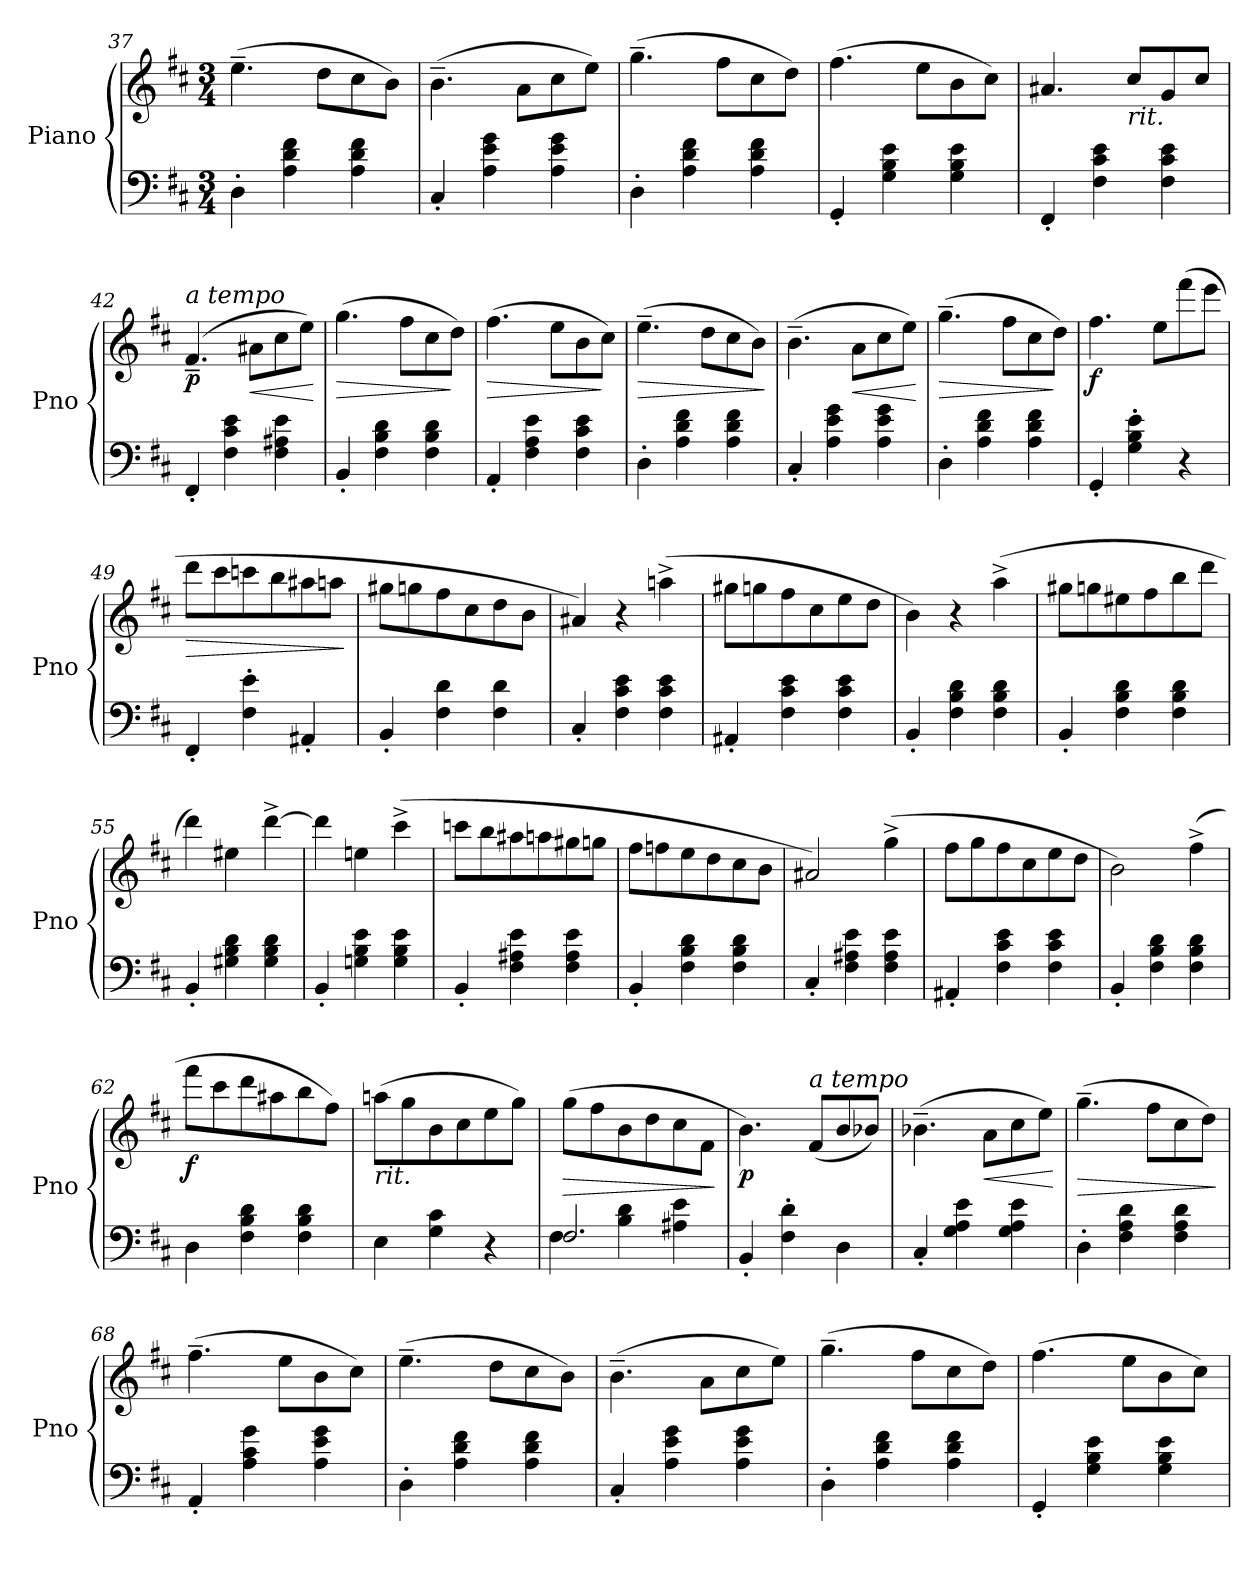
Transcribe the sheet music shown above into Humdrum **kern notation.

**kern	**kern	**dynam
*part1	*part1	*part1
*staff2	*staff1	*staff1/2
*I"Piano	*	*
*I'Pno	*	*
*clefF4	*clefG2	*
*k[f#c#]	*k[f#c#]	*
*M3/4	*M3/4	*
=37	=37	=37
4D'\	(>4.ee~\	.
4A\ 4d\ 4f#\	.	.
.	8dd\L	.
4A\ 4d\ 4f#\	8cc#\	.
.	8b\J)	.
=38	=38	=38
4C#'/	(>4.b~\	.
4A\ 4e\ 4g\	.	.
.	8a\L	.
4A\ 4e\ 4g\	8cc#\	.
.	8ee\J)	.
=39	=39	=39
4D'\	(>4.gg~\	.
4A\ 4d\ 4f#\	.	.
.	8ff#\L	.
4A\ 4d\ 4f#\	8cc#\	.
.	8dd\J)	.
=40	=40	=40
4GG'/	(>4.ff#\	.
4G\ 4B\ 4e\	.	.
.	8ee\L	.
4G\ 4B\ 4e\	8b\	.
.	8cc#\J)	.
=41	=41	=41
4FF#'/	4.a#X/	.
4F#\ 4c#\ 4e\	.	.
!	!LO:TX:b:i:t=rit.	!
.	8cc#/L	.
4F#\ 4c#\ 4e\	8g/	.
.	8cc#/J	.
=42	=42	=42
!	!LO:TX:a:i:t=a tempo	!
!	!	!LO:DY:b
4FF#'/	(>4.f#~/	p
4F#\ 4c#\ 4e\	.	.
!	!	!LO:HP:b
.	8a#X\L	<
4F#\ 4A#X\ 4e\	8cc#\	.
.	8ee\J)	.
.	.	[
=43	=43	=43
!	!	!LO:HP:b
4BB'/	(>4.gg\	>
4F#\ 4B\ 4d\	.	.
.	8ff#\L	.
4F#\ 4B\ 4d\	8cc#\	.
.	8dd\J)	]
=44	=44	=44
!	!	!LO:HP:b
4AA'/	(>4.ff#\	>
4F#\ 4A\ 4e\	.	.
.	8ee\L	.
4F#\ 4c#\ 4e\	8b\	.
.	8cc#\J)	]
=45	=45	=45
!	!	!LO:HP:b
4D'\	(>4.ee~\	>
4A\ 4d\ 4f#\	.	.
.	8dd\L	.
4A\ 4d\ 4f#\	8cc#\	.
.	8b\J)	.
.	.	]
=46	=46	=46
4C#'/	(>4.b~\	.
4A\ 4e\ 4g\	.	.
!	!	!LO:HP:b
.	8a\L	<
4A\ 4e\ 4g\	8cc#\	.
.	8ee\J)	.
.	.	[
=47	=47	=47
!	!	!LO:HP:b
4D'\	(>4.gg~\	>
4A\ 4d\ 4f#\	.	.
.	8ff#\L	.
4A\ 4d\ 4f#\	8cc#\	.
.	8dd\J)	]
=48	=48	=48
!	!	!LO:DY:b
4GG'/	4.ff#\	f
4G\' 4B\' 4e\'	.	.
.	8ee\L	.
4r	(>8fff#\	.
.	8eee\J	.
=49	=49	=49
!	!	!LO:HP:b
4FF#'/	8ddd\L	>
.	8ccc#\	.
4F#\' 4e\'	8cccn\	.
.	8bb\	.
4AA#X'/	8aa#X\	.
.	8aan\J	.
.	.	]
=50	=50	=50
4BB'/	8gg#X\L	.
.	8ggn\	.
4F#\ 4d\	8ff#\	.
.	8cc#\	.
4F#\ 4d\	8dd\	.
.	8b\J	.
=51	=51	=51
4C#'/	4a#X/)	.
4F#\ 4c#\ 4e\	4r	.
4F#\ 4c#\ 4e\	(>4aan^\	.
=52	=52	=52
4AA#X'/	8gg#X\L	.
.	8ggn\	.
4F#\ 4c#\ 4e\	8ff#\	.
.	8cc#\	.
4F#\ 4c#\ 4e\	8ee\	.
.	8dd\J	.
=53	=53	=53
4BB'/	4b\)	.
4F#\ 4B\ 4d\	4r	.
4F#\ 4B\ 4d\	(>4aa^\	.
=54	=54	=54
4BB'/	8gg#X\L	.
.	8ggn\	.
4F#\ 4B\ 4d\	8ee#X\	.
.	8ff#\	.
4F#\ 4B\ 4d\	8bb\	.
.	8ddd\J	.
=55	=55	=55
4BB'/	4ddd\)	.
4G#X\ 4B\ 4d\	4ee#X\	.
4G#\ 4B\ 4d\	[4ddd^\	.
=56	=56	=56
4BB'/	4ddd\]	.
4Gn\ 4B\ 4e\	4een\	.
4G\ 4B\ 4e\	(>4ccc#^\	.
=57	=57	=57
4BB'/	8cccn\L	.
.	8bb\	.
4F#\ 4A#X\ 4e\	8aa#X\	.
.	8aan\	.
4F#\ 4A#\ 4e\	8gg#X\	.
.	8ggn\J	.
=58	=58	=58
4BB'/	8ff#\L	.
.	8ffn\	.
4F#\ 4B\ 4d\	8ee\	.
.	8dd\	.
4F#\ 4B\ 4d\	8cc#\	.
.	8b\J	.
=59	=59	=59
4C#'/	2a#X/)	.
4F#\ 4A#X\ 4e\	.	.
4F#\ 4A#\ 4e\	(>4gg^\	.
=60	=60	=60
4AA#X'/	8ff#\L	.
.	8gg\	.
4F#\ 4c#\ 4e\	8ff#\	.
.	8cc#\	.
4F#\ 4c#\ 4e\	8ee\	.
.	8dd\J	.
=61	=61	=61
4BB'/	2b\)	.
4F#\ 4B\ 4d\	.	.
4F#\ 4B\ 4d\	(>4ff#^\	.
=62	=62	=62
!	!	!LO:DY:b
4D\	8fff#\L	f
.	8ccc#\	.
4F#\ 4B\ 4d\	8ddd\	.
.	8aa#X\	.
4F#\ 4B\ 4d\	8bb\	.
.	8ff#\J)	.
=63	=63	=63
!	!LO:TX:b:i:t=rit.	!
4E\	(>8aan\L	.
.	8gg\	.
4G\ 4c#\	8b\	.
.	8cc#\	.
4r	8ee\	.
.	8gg\J)	.
=64	=64	=64
*^	*	*
!	!	!	!LO:HP:b
2.F#/	4F#\	(>8gg\L	>
.	.	8ff#\	.
.	4B\ 4d\	8b\	.
.	.	8dd\	.
.	4A#X\ 4e\	8cc#\	.
.	.	8f#\J	.
*v	*v	*	*
.	.	]
=65	=65	=65
!	!	!LO:DY:b
4BB'/	4.b\)	p
4F#\' 4d\'	.	.
!	!LO:TX:a:i:t=a tempo	!
.	(<8f#/L	.
4D\	8b/	.
.	8b-X/J)	.
=66	=66	=66
4C#'/	(>4.b-X~\	.
4G\ 4A\ 4e\	.	.
!	!	!LO:HP:b
.	8a\L	<
4G\ 4A\ 4e\	8cc#\	.
.	8ee\J)	.
.	.	[
=67	=67	=67
!	!	!LO:HP:b
4D'\	(>4.gg~\	>
4F#\ 4A\ 4d\	.	.
.	8ff#\L	.
4F#\ 4A\ 4d\	8cc#\	.
.	8dd\J)	.
.	.	]
=68	=68	=68
4AA'/	(>4.ff#~\	.
4A\ 4c#\ 4g\	.	.
.	8ee\L	.
4A\ 4e\ 4g\	8b\	.
.	8cc#\J)	.
=69	=69	=69
4D'\	(>4.ee~\	.
4A\ 4d\ 4f#\	.	.
.	8dd\L	.
4A\ 4d\ 4f#\	8cc#\	.
.	8b\J)	.
=70	=70	=70
4C#'/	(>4.b~\	.
4A\ 4e\ 4g\	.	.
.	8a\L	.
4A\ 4e\ 4g\	8cc#\	.
.	8ee\J)	.
=71	=71	=71
4D'\	(>4.gg~\	.
4A\ 4d\ 4f#\	.	.
.	8ff#\L	.
4A\ 4d\ 4f#\	8cc#\	.
.	8dd\J)	.
=72	=72	=72
4GG'/	(>4.ff#\	.
4G\ 4B\ 4e\	.	.
.	8ee\L	.
4G\ 4B\ 4e\	8b\	.
.	8cc#\J)	.
=	=	=
*-	*-	*-
